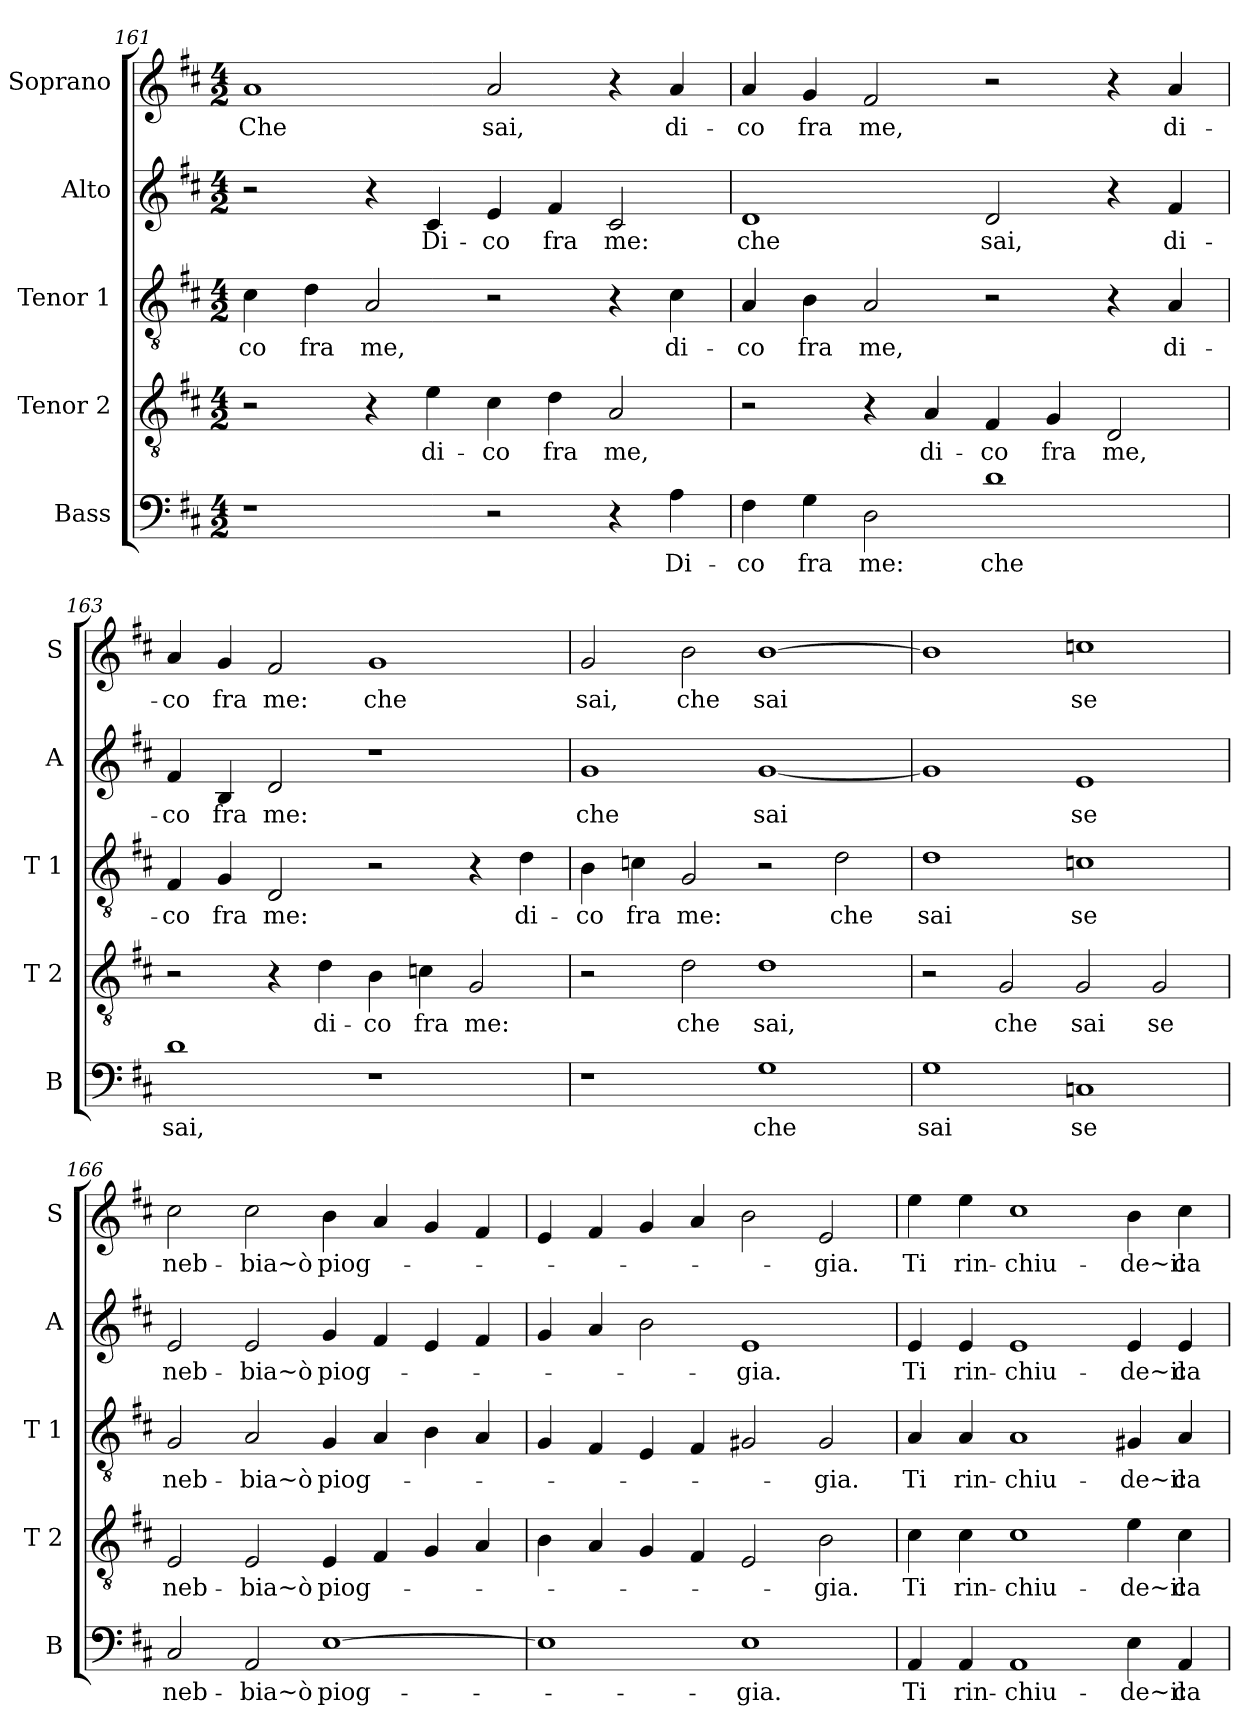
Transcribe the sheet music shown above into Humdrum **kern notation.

**kern	**text	**kern	**text	**kern	**text	**kern	**text	**kern	**text
*part5	*part5	*part4	*part4	*part3	*part3	*part2	*part2	*part1	*part1
*staff5	*staff5	*staff4	*staff4	*staff3	*staff3	*staff2	*staff2	*staff1	*staff1
*I"Bass	*	*I"Tenor 2	*	*I"Tenor 1	*	*I"Alto	*	*I"Soprano	*
*I'B	*	*I'T 2	*	*I'T 1	*	*I'A	*	*I'S	*
*clefF4	*	*clefGv2	*	*clefGv2	*	*clefG2	*	*clefG2	*
*k[f#c#]	*	*k[f#c#]	*	*k[f#c#]	*	*k[f#c#]	*	*k[f#c#]	*
*D:	*	*D:	*	*D:	*	*D:	*	*D:	*
*M4/2	*	*M4/2	*	*M4/2	*	*M4/2	*	*M4/2	*
=161	=161	=161	=161	=161	=161	=161	=161	=161	=161
!	!	!	!	!	!LO:LY:b	!	!	!	!LO:LY:b
1r	.	2r	.	4c#\	-co	2r	.	1a	Che
!	!	!	!	!	!LO:LY:b	!	!	!	!
.	.	.	.	4d\	fra	.	.	.	.
!	!	!	!	!	!LO:LY:b	!	!	!	!
.	.	4r	.	2A/	me,	4r	.	.	.
!	!	!	!LO:LY:b	!	!	!	!LO:LY:b	!	!
.	.	4e\	di-	.	.	4c#/	Di-	.	.
!	!	!	!LO:LY:b	!	!	!	!LO:LY:b	!	!LO:LY:b
2r	.	4c#\	-co	2r	.	4e/	-co	2a/	sai,
!	!	!	!LO:LY:b	!	!	!	!LO:LY:b	!	!
.	.	4d\	fra	.	.	4f#/	fra	.	.
!	!	!	!LO:LY:b	!	!	!	!LO:LY:b	!	!
4r	.	2A/	me,	4r	.	2c#/	me:	4r	.
!	!LO:LY:b	!	!	!	!LO:LY:b	!	!	!	!LO:LY:b
4A\	Di-	.	.	4c#\	di-	.	.	4a/	di-
!!LO:PB:g=z
=162	=162	=162	=162	=162	=162	=162	=162	=162	=162
!	!LO:LY:b	!	!	!	!LO:LY:b	!	!LO:LY:b	!	!LO:LY:b
4F#\	-co	2r	.	4A/	-co	1d	che	4a/	-co
!	!LO:LY:b	!	!	!	!LO:LY:b	!	!	!	!LO:LY:b
4G\	fra	.	.	4B\	fra	.	.	4g/	fra
!	!LO:LY:b	!	!	!	!LO:LY:b	!	!	!	!LO:LY:b
2D\	me:	4r	.	2A/	me,	.	.	2f#/	me,
!	!	!	!LO:LY:b	!	!	!	!	!	!
.	.	4A/	di-	.	.	.	.	.	.
!	!LO:LY:b	!	!LO:LY:b	!	!	!	!LO:LY:b	!	!
1d	che	4F#/	-co	2r	.	2d/	sai,	2r	.
!	!	!	!LO:LY:b	!	!	!	!	!	!
.	.	4G/	fra	.	.	.	.	.	.
!	!	!	!LO:LY:b	!	!	!	!	!	!
.	.	2D/	me,	4r	.	4r	.	4r	.
!	!	!	!	!	!LO:LY:b	!	!LO:LY:b	!	!LO:LY:b
.	.	.	.	4A/	di-	4f#/	di-	4a/	di-
=163	=163	=163	=163	=163	=163	=163	=163	=163	=163
!	!LO:LY:b	!	!	!	!LO:LY:b	!	!LO:LY:b	!	!LO:LY:b
1d	sai,	2r	.	4F#/	-co	4f#/	-co	4a/	-co
!	!	!	!	!	!LO:LY:b	!	!LO:LY:b	!	!LO:LY:b
.	.	.	.	4G/	fra	4B/	fra	4g/	fra
!	!	!	!	!	!LO:LY:b	!	!LO:LY:b	!	!LO:LY:b
.	.	4r	.	2D/	me:	2d/	me:	2f#/	me:
!	!	!	!LO:LY:b	!	!	!	!	!	!
.	.	4d\	di-	.	.	.	.	.	.
!	!	!	!LO:LY:b	!	!	!	!	!	!LO:LY:b
1r	.	4B\	-co	2r	.	1r	.	1g	che
!	!	!	!LO:LY:b	!	!	!	!	!	!
.	.	4cn\	fra	.	.	.	.	.	.
!	!	!	!LO:LY:b	!	!	!	!	!	!
.	.	2G/	me:	4r	.	.	.	.	.
!	!	!	!	!	!LO:LY:b	!	!	!	!
.	.	.	.	4d\	di-	.	.	.	.
=164	=164	=164	=164	=164	=164	=164	=164	=164	=164
!	!	!	!	!	!LO:LY:b	!	!LO:LY:b	!	!LO:LY:b
1r	.	2r	.	4B\	-co	1g	che	2g/	sai,
!	!	!	!	!	!LO:LY:b	!	!	!	!
.	.	.	.	4cn\	fra	.	.	.	.
!	!	!	!LO:LY:b	!	!LO:LY:b	!	!	!	!LO:LY:b
.	.	2d\	che	2G/	me:	.	.	2b\	che
!	!LO:LY:b	!	!LO:LY:b	!	!	!	!LO:LY:b	!	!LO:LY:b
1G	che	1d	sai,	2r	.	[1g	sai	[1b	sai
!	!	!	!	!	!LO:LY:b	!	!	!	!
.	.	.	.	2d\	che	.	.	.	.
!!LO:LB:g=z
=165	=165	=165	=165	=165	=165	=165	=165	=165	=165
!	!LO:LY:b	!	!	!	!LO:LY:b	!	!	!	!
1G	sai	2r	.	1d	sai	1g]	.	1b]	.
!	!	!	!LO:LY:b	!	!	!	!	!	!
.	.	2G/	che	.	.	.	.	.	.
!	!LO:LY:b	!	!LO:LY:b	!	!LO:LY:b	!	!LO:LY:b	!	!LO:LY:b
1Cn	se	2G/	sai	1cn	se	1e	se	1ccn	se
!	!	!	!LO:LY:b	!	!	!	!	!	!
.	.	2G/	se	.	.	.	.	.	.
=166	=166	=166	=166	=166	=166	=166	=166	=166	=166
!	!LO:LY:b	!	!LO:LY:b	!	!LO:LY:b	!	!LO:LY:b	!	!LO:LY:b
2C#/	neb-	2E/	neb-	2G/	neb-	2e/	neb-	2cc#\	neb-
!	!LO:LY:b	!	!LO:LY:b	!	!LO:LY:b	!	!LO:LY:b	!	!LO:LY:b
2AA/	-bia~ò	2E/	-bia~ò	2A/	-bia~ò	2e/	-bia~ò	2cc#\	-bia~ò
!	!LO:LY:b	!	!LO:LY:b	!	!LO:LY:b	!	!LO:LY:b	!	!LO:LY:b
[1E	piog-	4E/	piog-	4G/	piog-	4g/	piog-	4b\	piog-
.	.	4F#/	.	4A/	.	4f#/	.	4a/	.
.	.	4G/	.	4B\	.	4e/	.	4g/	.
.	.	4A/	.	4A/	.	4f#/	.	4f#/	.
=167	=167	=167	=167	=167	=167	=167	=167	=167	=167
1E]	.	4B\	.	4G/	.	4g/	.	4e/	.
.	.	4A/	.	4F#/	.	4a/	.	4f#/	.
.	.	4G/	.	4E/	.	2b\	.	4g/	.
.	.	4F#/	.	4F#/	.	.	.	4a/	.
!	!LO:LY:b	!	!	!	!	!	!LO:LY:b	!	!
1E	-gia.	2E/	.	2G#X/	.	1e	-gia.	2b\	.
!	!	!	!LO:LY:b	!	!LO:LY:b	!	!	!	!LO:LY:b
.	.	2B\	-gia.	2G#/	-gia.	.	.	2e/	-gia.
=168	=168	=168	=168	=168	=168	=168	=168	=168	=168
!	!LO:LY:b	!	!LO:LY:b	!	!LO:LY:b	!	!LO:LY:b	!	!LO:LY:b
4AA/	Ti	4c#\	Ti	4A/	Ti	4e/	Ti	4ee\	Ti
!	!LO:LY:b	!	!LO:LY:b	!	!LO:LY:b	!	!LO:LY:b	!	!LO:LY:b
4AA/	rin-	4c#\	rin-	4A/	rin-	4e/	rin-	4ee\	rin-
!	!LO:LY:b	!	!LO:LY:b	!	!LO:LY:b	!	!LO:LY:b	!	!LO:LY:b
1AA	-chiu-	1c#	-chiu-	1A	-chiu-	1e	-chiu-	1cc#	-chiu-
!	!LO:LY:b	!	!LO:LY:b	!	!LO:LY:b	!	!LO:LY:b	!	!LO:LY:b
4E\	-de~il	4e\	-de~il	4G#X/	-de~il	4e/	-de~il	4b\	-de~il
!	!LO:LY:b	!	!LO:LY:b	!	!LO:LY:b	!	!LO:LY:b	!	!LO:LY:b
4AA/	ca-	4c#\	ca-	4A/	ca-	4e/	ca-	4cc#\	ca-
=	=	=	=	=	=	=	=	=	=
*-	*-	*-	*-	*-	*-	*-	*-	*-	*-
